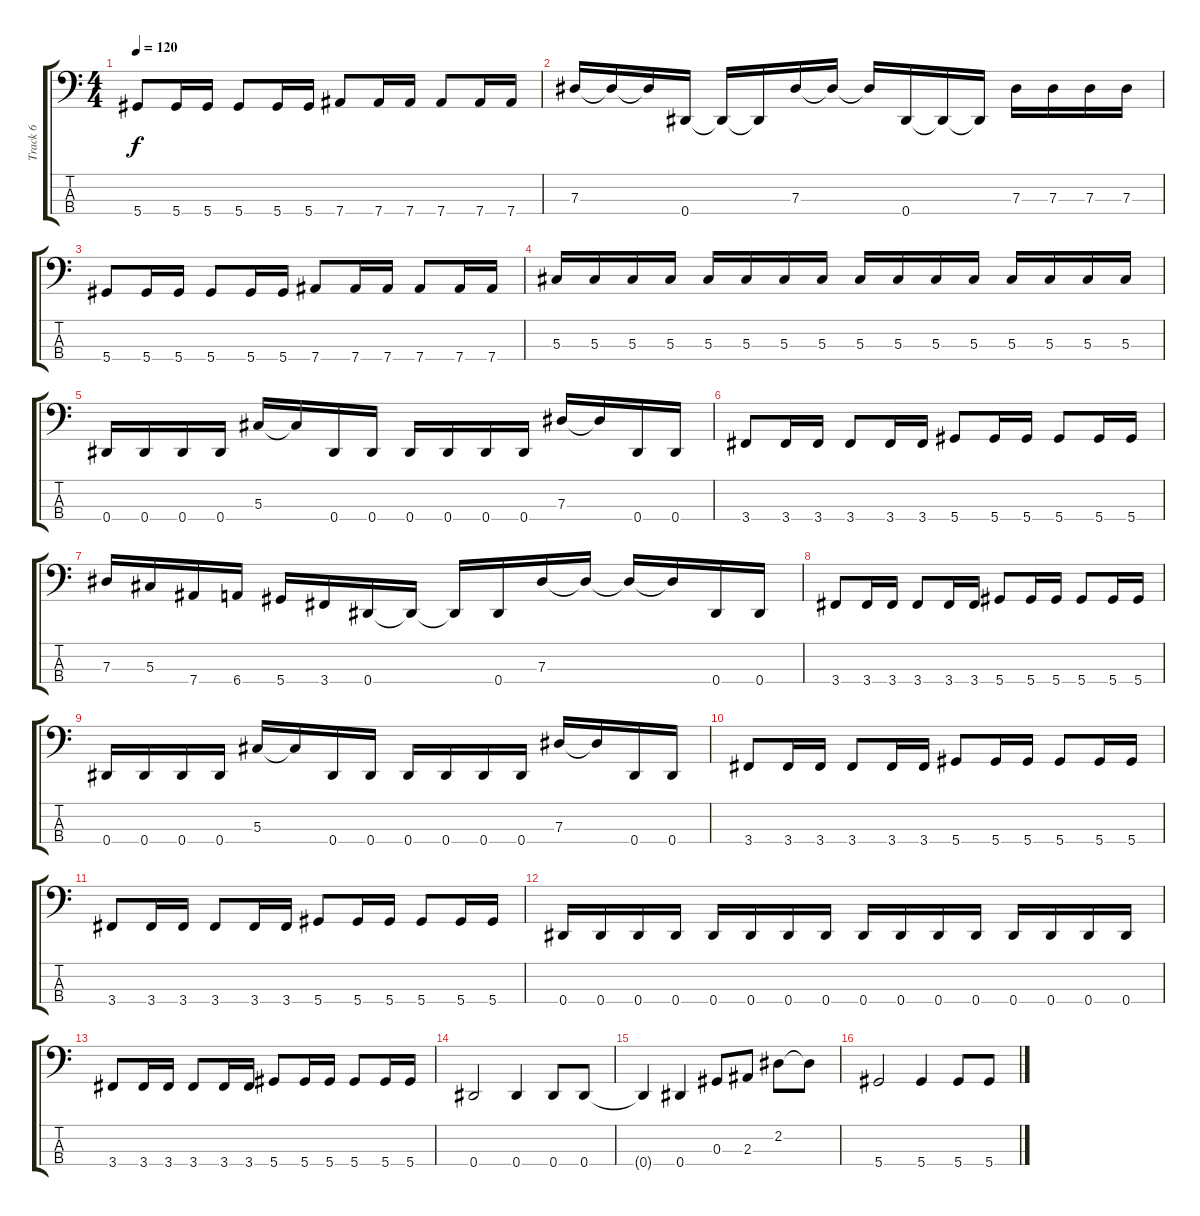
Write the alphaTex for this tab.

\track ("Track 6" "Track 6") {instrument electricbassfinger}
\staff {score tabs}
\tuning (Gb2 Db2 Ab1 Eb1) {hide}
\ts (4 4)
\tempo 120
\clef f4
\ks c
5.4.8{dy f} 5.4.16 5.4.16 5.4.8 5.4.16 5.4.16 7.4.8 7.4.16 7.4.16 7.4.8 7.4.16 7.4.16 |
7.3.16 7.3{t}.16 7.3{t}.16 0.4.16 0.4{t}.16 0.4{t}.16 7.3.16 7.3{t}.16 7.3{t}.16 0.4.16 0.4{t}.16 0.4{t}.16 7.3.16 7.3.16 7.3.16 7.3.16 |
5.4.8 5.4.16 5.4.16 5.4.8 5.4.16 5.4.16 7.4.8 7.4.16 7.4.16 7.4.8 7.4.16 7.4.16 |
5.3.16 5.3.16 5.3.16 5.3.16 5.3.16 5.3.16 5.3.16 5.3.16 5.3.16 5.3.16 5.3.16 5.3.16 5.3.16 5.3.16 5.3.16 5.3.16 |
0.4.16 0.4.16 0.4.16 0.4.16 5.3.16 5.3{t}.16 0.4.16 0.4.16 0.4.16 0.4.16 0.4.16 0.4.16 7.3.16 7.3{t}.16 0.4.16 0.4.16 |
3.4.8 3.4.16 3.4.16 3.4.8 3.4.16 3.4.16 5.4.8 5.4.16 5.4.16 5.4.8 5.4.16 5.4.16 |
7.3.16 5.3.16 7.4.16 6.4.16 5.4.16 3.4.16 0.4.16 0.4{t}.16 0.4{t}.16 0.4.16 7.3.16 7.3{t}.16 7.3{t}.16 7.3{t}.16 0.4.16 0.4.16 |
3.4.8 3.4.16 3.4.16 3.4.8 3.4.16 3.4.16 5.4.8 5.4.16 5.4.16 5.4.8 5.4.16 5.4.16 |
0.4.16 0.4.16 0.4.16 0.4.16 5.3.16 5.3{t}.16 0.4.16 0.4.16 0.4.16 0.4.16 0.4.16 0.4.16 7.3.16 7.3{t}.16 0.4.16 0.4.16 |
3.4.8 3.4.16 3.4.16 3.4.8 3.4.16 3.4.16 5.4.8 5.4.16 5.4.16 5.4.8 5.4.16 5.4.16 |
3.4.8 3.4.16 3.4.16 3.4.8 3.4.16 3.4.16 5.4.8 5.4.16 5.4.16 5.4.8 5.4.16 5.4.16 |
0.4.16 0.4.16 0.4.16 0.4.16 0.4.16 0.4.16 0.4.16 0.4.16 0.4.16 0.4.16 0.4.16 0.4.16 0.4.16 0.4.16 0.4.16 0.4.16 |
3.4.8 3.4.16 3.4.16 3.4.8 3.4.16 3.4.16 5.4.8 5.4.16 5.4.16 5.4.8 5.4.16 5.4.16 |
0.4.2 0.4.4 0.4.8 0.4.8 |
0.4{t}.4 0.4.4 0.3.8 2.3.8 2.2.8 2.2{t}.8 |
5.4.2 5.4.4 5.4.8 5.4.8
